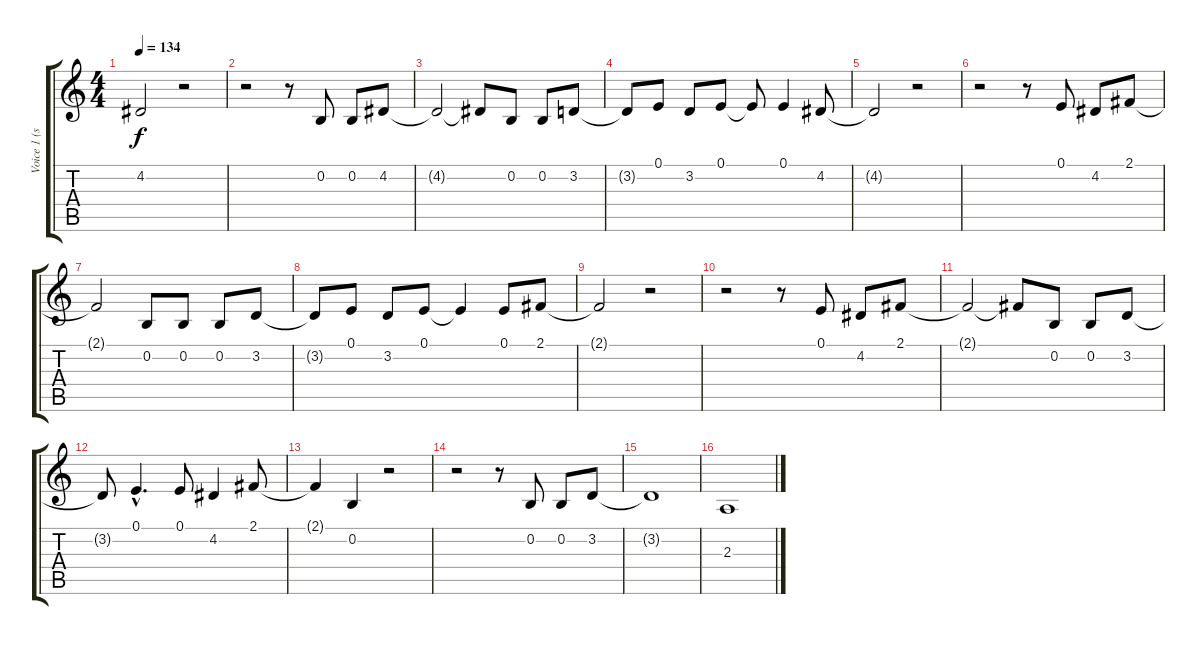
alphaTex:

\track ("Voice 1 (synth)" "Voice 1 (s") {instrument lead8bassandlead}
\staff {score tabs}
\tuning (E4 B3 G3 D3 A2 E2) {hide}
\ts (4 4)
\tempo 134
\clef g2
\ks c
4.2{t}.2{dy f} r.2 |
r.2 r.8 0.2.8 0.2.8 4.2.8 |
4.2{t}.2 4.2{t}.8 0.2.8 0.2.8 3.2.8 |
3.2{t}.8 0.1.8 3.2.8 0.1.8 0.1{t}.8 0.1.4 4.2.8 |
4.2{t}.2 r.2 |
r.2 r.8 0.1.8 4.2.8 2.1.8 |
2.1{t}.2 0.2.8 0.2.8 0.2.8 3.2.8 |
3.2{t}.8 0.1.8 3.2.8 0.1.8 0.1{t}.4 0.1.8 2.1.8 |
2.1{t}.2 r.2 |
r.2 r.8 0.1.8 4.2.8 2.1.8 |
2.1{t}.2 2.1{t}.8 0.2.8 0.2.8 3.2.8 |
3.2{t}.8 0.1{hac}.4{d} 0.1.8 4.2.4 2.1.8 |
2.1{t}.4 0.2.4 r.2 |
r.2 r.8 0.2.8 0.2.8 3.2.8 |
3.2{t}.1 |
2.3.1
